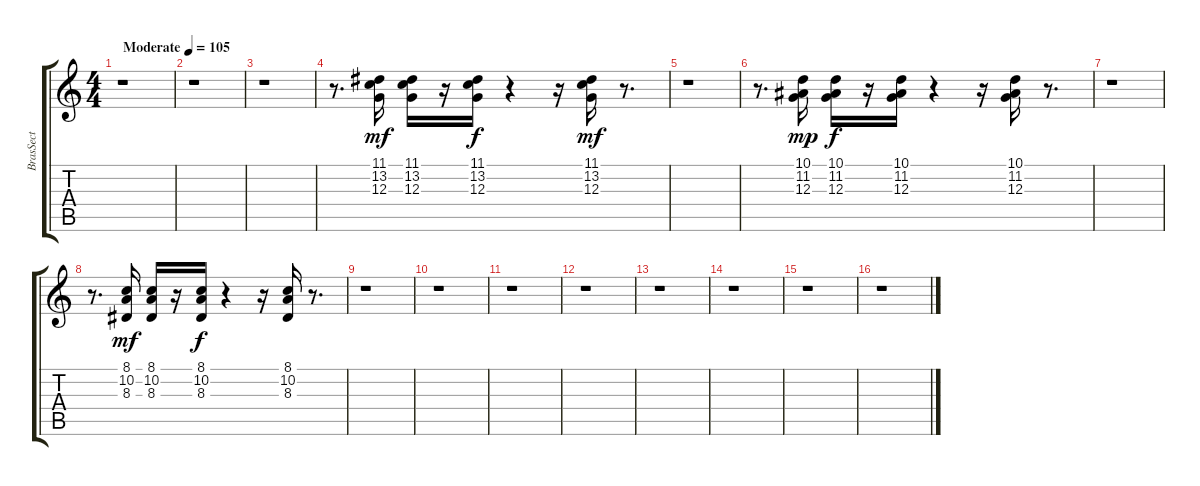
\track ("BrasSect" "BrasSect") {instrument brasssection}
\staff {score tabs}
\tuning (E4 B3 G3 D3 A2 E2) {hide}
\ts (4 4)
\tempo (105 "Moderate")
\clef g2
\ks c
r.1{dy mf instrument brasssection} |
r.1 |
r.1 |
r.8{d} (11.1 13.2 12.3).16 (11.1 13.2 12.3).16 r.16 (11.1 13.2 12.3).16{dy f} r.4 r.16 (11.1 13.2 12.3).16{dy mf} r.8{d} |
r.1 |
r.8{d} (10.1 11.2 12.3).16{dy mp} (10.1 11.2 12.3).16{dy f} r.16 (10.1 11.2 12.3).16 r.4 r.16 (10.1 11.2 12.3).16 r.8{d} |
r.1 |
r.8{d} (8.1 10.2 8.3).16{dy mf} (8.1 10.2 8.3).16 r.16 (8.1 10.2 8.3).16{dy f} r.4 r.16 (8.1 10.2 8.3).16 r.8{d} |
r.1 |
r.1 |
r.1 |
r.1 |
r.1 |
r.1 |
r.1 |
r.1
